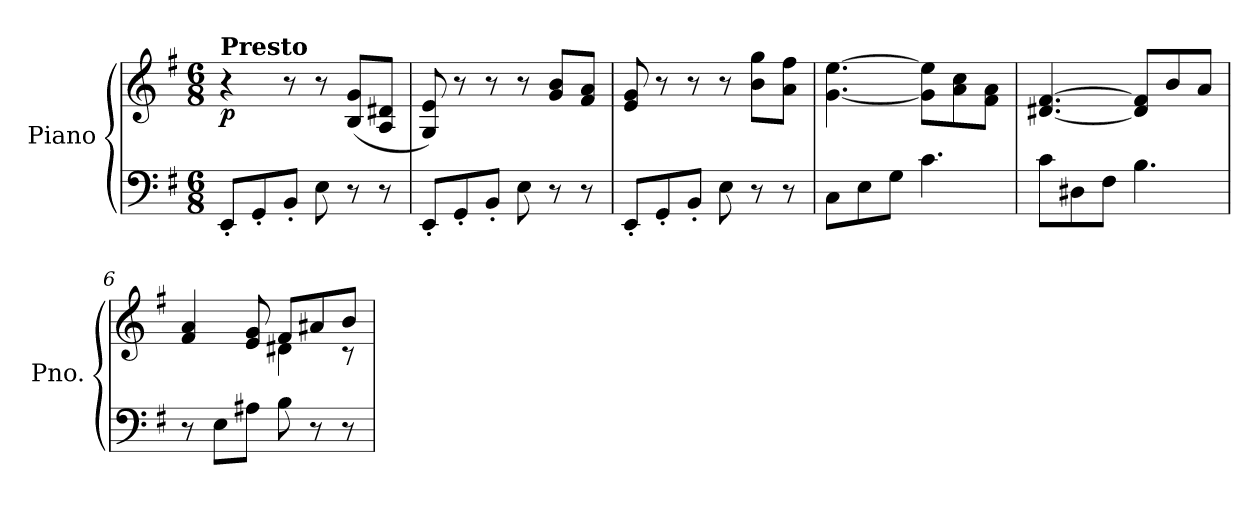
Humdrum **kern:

**kern	**kern	**dynam
*part1	*part1	*part1
*staff2	*staff1	*staff1/2
*I"Piano	*	*
*I'Pno.	*	*
*clefF4	*clefG2	*
*k[f#]	*k[f#]	*
*M6/8	*M6/8	*
=1	=1	=1
!	!LO:TX:a:B:t=Presto	!
!	!	!LO:DY:b
8EE'/L	4r	p
8GG'/	.	.
8BB'/J	8r	.
8E\	8r	.
8r	(<8B/ 8g/L	.
8r	8A/ 8d#X/J	.
=2	=2	=2
8EE'/L	8G/ 8e/)	.
8GG'/	8r	.
8BB'/J	8r	.
8E\	8r	.
8r	8g/ 8b/L	.
8r	8f#/ 8a/J	.
=3	=3	=3
8EE'/L	8e/ 8g/	.
8GG'/	8r	.
8BB'/J	8r	.
8E\	8r	.
8r	8b\ 8gg\L	.
8r	8a\ 8ff#\J	.
=4	=4	=4
8C\L	[4.g\ [4.ee\	.
8E\	.	.
8G\J	.	.
4.c\	8g\] 8ee\]L	.
.	8a\ 8cc\	.
.	8f#\ 8a\J	.
=5	=5	=5
8c\L	[4.d#X/ [4.f#/	.
8D#X\	.	.
8F#\J	.	.
4.B\	8d#/] 8f#/]L	.
.	8b/	.
.	8a/J	.
=6	=6	=6
*	*^	*
8r	4f#/ 4a/	4ryy	.
8E\L	.	.	.
8A#X\J	8e/ 8g/	8ryy	.
8B\	8f#/L	4d#X\	.
8r	8a#X/	.	.
8r	8b/J	8r	.
*	*v	*v	*
=	=	=
*-	*-	*-
